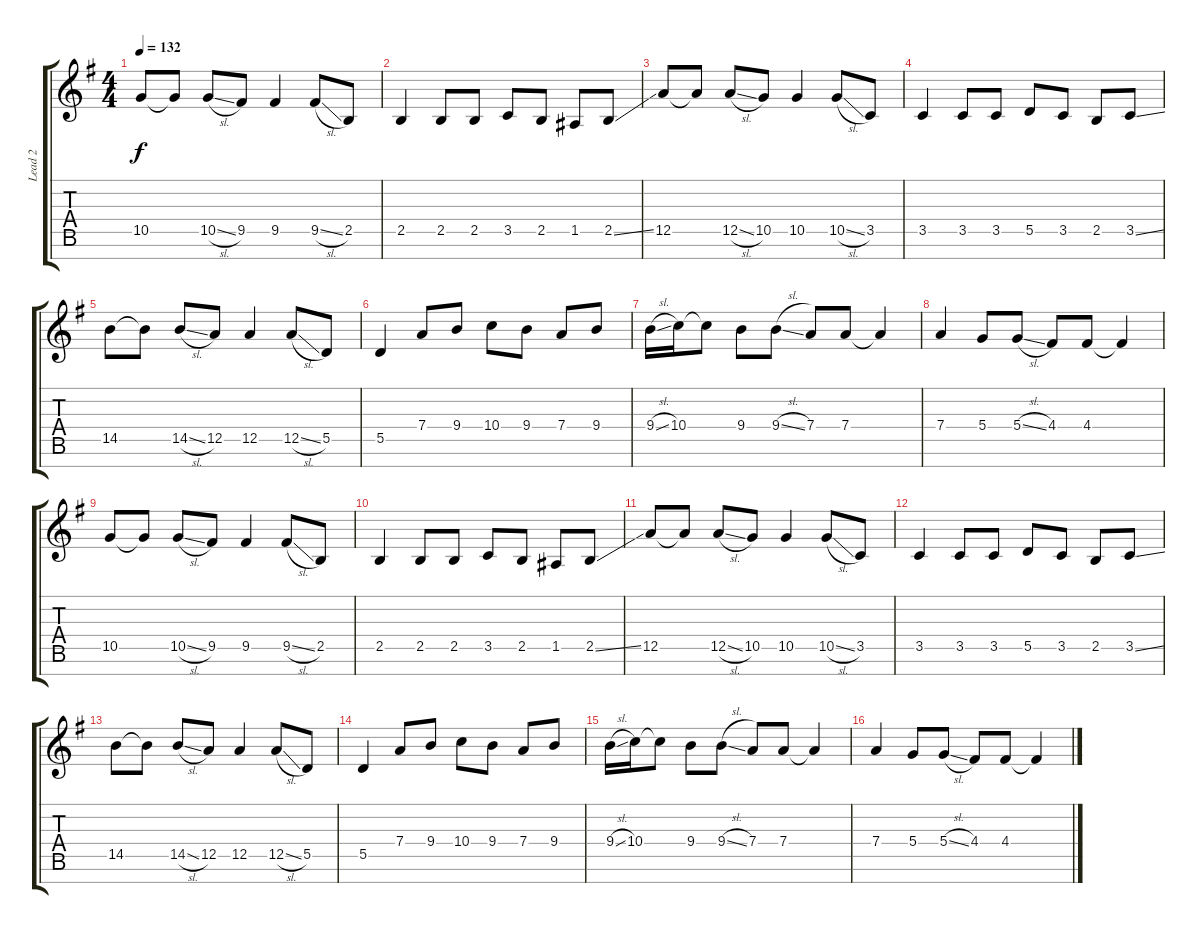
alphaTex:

\track ("Lead 2" "Lead 2") {instrument distortionguitar}
\staff {score tabs}
\tuning (E4 B3 G3 D3 A2 E2 B1) {hide}
\ts (4 4)
\tempo 132
\clef g2
\ks eminor
10.5.8{dy f} 10.5{t}.8 10.5{sl}.8 9.5.8 9.5.4 9.5{sl}.8 2.5.8 |
2.5.4 2.5.8 2.5.8 3.5.8 2.5.8 1.5.8 2.5{ss}.8 |
12.5.8 12.5{t}.8 12.5{sl}.8 10.5.8 10.5.4 10.5{sl}.8 3.5.8 |
3.5.4 3.5.8 3.5.8 5.5.8 3.5.8 2.5.8 3.5{ss}.8 |
14.5.8 14.5{t}.8 14.5{sl}.8 12.5.8 12.5.4 12.5{sl}.8 5.5.8 |
5.5.4 7.4.8 9.4.8 10.4.8 9.4.8 7.4.8 9.4.8 |
9.4{sl}.16 10.4.16 10.4{t}.8 9.4.8 9.4{sl}.8 7.4.8 7.4.8 7.4{t}.4 |
7.4.4 5.4.8 5.4{sl}.8 4.4.8 4.4.8 4.4{t}.4 |
10.5.8 10.5{t}.8 10.5{sl}.8 9.5.8 9.5.4 9.5{sl}.8 2.5.8 |
2.5.4 2.5.8 2.5.8 3.5.8 2.5.8 1.5.8 2.5{ss}.8 |
12.5.8 12.5{t}.8 12.5{sl}.8 10.5.8 10.5.4 10.5{sl}.8 3.5.8 |
3.5.4 3.5.8 3.5.8 5.5.8 3.5.8 2.5.8 3.5{ss}.8 |
14.5.8 14.5{t}.8 14.5{sl}.8 12.5.8 12.5.4 12.5{sl}.8 5.5.8 |
5.5.4 7.4.8 9.4.8 10.4.8 9.4.8 7.4.8 9.4.8 |
9.4{sl}.16 10.4.16 10.4{t}.8 9.4.8 9.4{sl}.8 7.4.8 7.4.8 7.4{t}.4 |
7.4.4 5.4.8 5.4{sl}.8 4.4.8 4.4.8 4.4{t}.4
